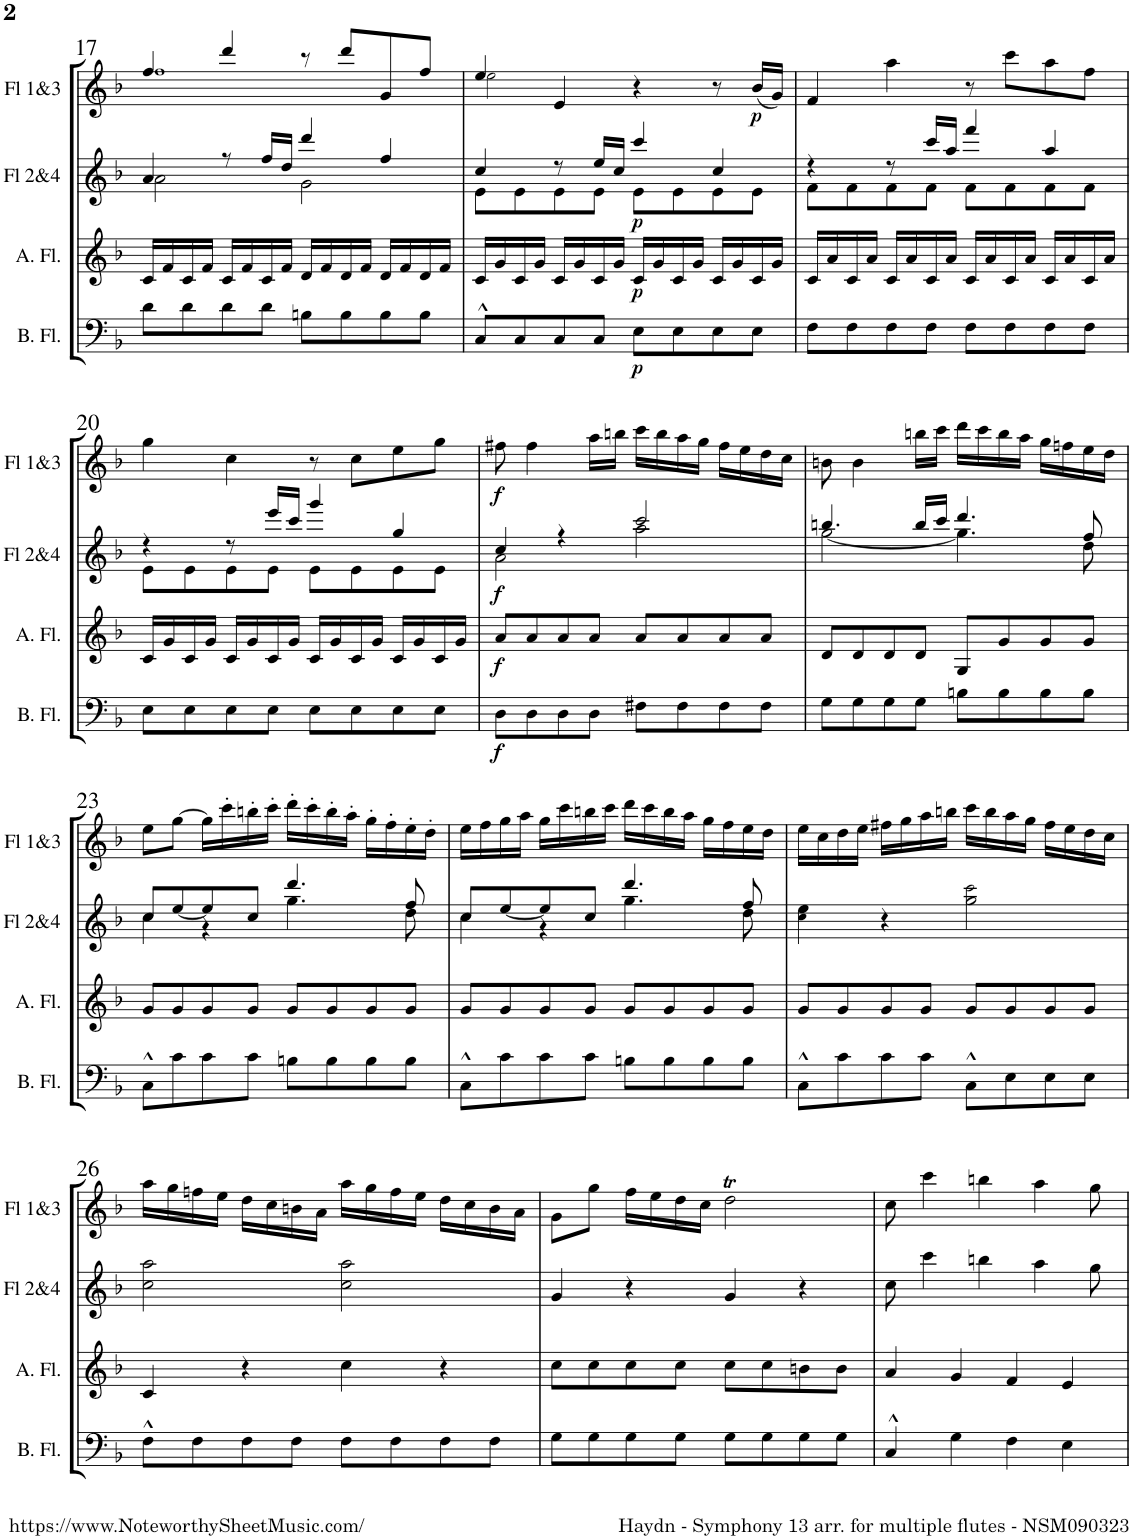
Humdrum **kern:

**kern	**dynam	**kern	**dynam	**kern	**dynam	**kern	**dynam
*part4	*part4	*part3	*part3	*part2	*part2	*part1	*part1
*staff4	*staff4	*staff3	*staff3	*staff2	*staff2	*staff1	*staff1
*I"Bass Flute	*	*I"Alto Flute	*	*I"Flutes 2&amp;4	*	*I"Flutes 1&amp;3	*
*I'B. Fl.	*	*I'A. Fl.	*	*I'Fl 2&amp;4	*	*I'Fl 1&amp;3	*
!!LO:PB:g=z
*clefF4	*	*clefG2	*	*clefG2	*	*clefG2	*
*k[b-]	*	*k[b-]	*	*k[b-]	*	*k[b-]	*
*M4/4	*	*M4/4	*	*M4/4	*	*M4/4	*
*met(c)	*	*met(c)	*	*met(c)	*	*met(c)	*
=17	=17	=17	=17	=17	=17	=17	=17
*	*	*	*	*^	*	*^	*
8d\L	.	16c/LL	.	4a/	2a\	.	4ff/	1ff!	.
.	.	16f/	.	.	.	.	.	.	.
8d\	.	16c/	.	.	.	.	.	.	.
.	.	16f/JJ	.	.	.	.	.	.	.
8d\	.	16c/LL	.	8r	.	.	4ddd/	.	.
.	.	16f/	.	.	.	.	.	.	.
8d\J	.	16c/	.	16ff/LL	.	.	.	.	.
.	.	16f/JJ	.	16dd/JJ	.	.	.	.	.
8Bn\L	.	16d/LL	.	4ddd/	2g\	.	8r	.	.
.	.	16f/	.	.	.	.	.	.	.
8B\	.	16d/	.	.	.	.	8ddd/L	.	.
.	.	16f/JJ	.	.	.	.	.	.	.
8B\	.	16d/LL	.	4ff/	.	.	8g/	.	.
.	.	16f/	.	.	.	.	.	.	.
8B\J	.	16d/	.	.	.	.	8ff/J	.	.
.	.	16f/JJ	.	.	.	.	.	.	.
=18	=18	=18	=18	=18	=18	=18	=18	=18	=18
8C^^/L	.	16c/LL	.	4cc/	8e\L	.	4ee/	2ee!\	.
.	.	16g/	.	.	.	.	.	.	.
8C/	.	16c/	.	.	8e\	.	.	.	.
.	.	16g/JJ	.	.	.	.	.	.	.
8C/	.	16c/LL	.	8r	8e\	.	4e/	.	.
.	.	16g/	.	.	.	.	.	.	.
8C/J	.	16c/	.	16ee/LL	8e\J	.	.	.	.
.	.	16g/JJ	.	16cc/JJ	.	.	.	.	.
!	!LO:DY:b	!	!LO:DY:b	!	!	!LO:DY:b	!	!	!
8E\L	p	16c/LL	p	4ccc/	8e\L	p	4r	2ryy	.
.	.	16g/	.	.	.	.	.	.	.
8E\	.	16c/	.	.	8e\	.	.	.	.
.	.	16g/JJ	.	.	.	.	.	.	.
8E\	.	16c/LL	.	4cc/	8e\	.	8r	.	.
.	.	16g/	.	.	.	.	.	.	.
!	!	!	!	!	!	!	!	!	!LO:DY:b
8E\J	.	16c/	.	.	8e\J	.	(16b-/LL	.	p
.	.	16g/JJ	.	.	.	.	16g/JJ)	.	.
*	*	*	*	*	*	*	*v	*v	*
=19	=19	=19	=19	=19	=19	=19	=19	=19
8F\L	.	16c/LL	.	4r	8f\L	.	4f/	.
.	.	16a/	.	.	.	.	.	.
8F\	.	16c/	.	.	8f\	.	.	.
.	.	16a/JJ	.	.	.	.	.	.
8F\	.	16c/LL	.	8r	8f\	.	4aa\	.
.	.	16a/	.	.	.	.	.	.
8F\J	.	16c/	.	16ccc/LL	8f\J	.	.	.
.	.	16a/JJ	.	16aa/JJ	.	.	.	.
8F\L	.	16c/LL	.	4fff/	8f\L	.	8r	.
.	.	16a/	.	.	.	.	.	.
8F\	.	16c/	.	.	8f\	.	8ccc\L	.
.	.	16a/JJ	.	.	.	.	.	.
8F\	.	16c/LL	.	4aa/	8f\	.	8aa\	.
.	.	16a/	.	.	.	.	.	.
8F\J	.	16c/	.	.	8f\J	.	8ff\J	.
.	.	16a/JJ	.	.	.	.	.	.
!!LO:LB:g=z
=20	=20	=20	=20	=20	=20	=20	=20	=20
8E\L	.	16c/LL	.	4r	8e\L	.	4gg\	.
.	.	16g/	.	.	.	.	.	.
8E\	.	16c/	.	.	8e\	.	.	.
.	.	16g/JJ	.	.	.	.	.	.
8E\	.	16c/LL	.	8r	8e\	.	4cc\	.
.	.	16g/	.	.	.	.	.	.
8E\J	.	16c/	.	16eee/LL	8e\J	.	.	.
.	.	16g/JJ	.	16ccc/JJ	.	.	.	.
8E\L	.	16c/LL	.	4ggg/	8e\L	.	8r	.
.	.	16g/	.	.	.	.	.	.
8E\	.	16c/	.	.	8e\	.	8cc\L	.
.	.	16g/JJ	.	.	.	.	.	.
8E\	.	16c/LL	.	4gg/	8e\	.	8ee\	.
.	.	16g/	.	.	.	.	.	.
8E\J	.	16c/	.	.	8e\J	.	8gg\J	.
.	.	16g/JJ	.	.	.	.	.	.
=21	=21	=21	=21	=21	=21	=21	=21	=21
!	!LO:DY:b	!	!LO:DY:b	!	!	!LO:DY:b	!	!LO:DY:b
8D\L	f	8a/L	f	4cc/	2a\	f	8ff#X\	f
8D\	.	8a/	.	.	.	.	4ff#\	.
8D\	.	8a/	.	4r	.	.	.	.
8D\J	.	8a/J	.	.	.	.	16aa\LL	.
.	.	.	.	.	.	.	16bbn\JJ	.
8F#X\L	.	8a/L	.	2ccc/	2aa\	.	16ccc\LL	.
.	.	.	.	.	.	.	16bb\	.
8F#\	.	8a/	.	.	.	.	16aa\	.
.	.	.	.	.	.	.	16gg\JJ	.
8F#\	.	8a/	.	.	.	.	16ff#\LL	.
.	.	.	.	.	.	.	16ee\	.
8F#\J	.	8a/J	.	.	.	.	16dd\	.
.	.	.	.	.	.	.	16cc\JJ	.
=22	=22	=22	=22	=22	=22	=22	=22	=22
8G\L	.	8d/L	.	4.bbn/	[2gg\	.	8bn\	.
8G\	.	8d/	.	.	.	.	4b\	.
8G\	.	8d/	.	.	.	.	.	.
8G\J	.	8d/J	.	16bb/LL	.	.	16bbn\LL	.
.	.	.	.	16ccc/JJ	.	.	16ccc\JJ	.
8Bn\L	.	8G/L	.	4.ddd/	4.gg\]	.	16ddd\LL	.
.	.	.	.	.	.	.	16ccc\	.
8B\	.	8g/	.	.	.	.	16bb\	.
.	.	.	.	.	.	.	16aa\JJ	.
8B\	.	8g/	.	.	.	.	16gg\LL	.
.	.	.	.	.	.	.	16ffn\	.
8B\J	.	8g/J	.	8ff/	8dd\	.	16ee\	.
.	.	.	.	.	.	.	16dd\JJ	.
!!LO:LB:g=z
=23	=23	=23	=23	=23	=23	=23	=23	=23
8C^^\L	.	8g/L	.	8cc/L	4cc\	.	8ee\L	.
8c\	.	8g/	.	[<8ee/	.	.	[8gg\J	.
8c\	.	8g/	.	8ee/]	4r	.	16gg\LL]	.
.	.	.	.	.	.	.	16ccc'\	.
8c\J	.	8g/J	.	8cc/J	.	.	16bbn'\	.
.	.	.	.	.	.	.	16ccc'\JJ	.
8Bn\L	.	8g/L	.	4.ddd/	4.gg\	.	16ddd'\LL	.
.	.	.	.	.	.	.	16ccc'\	.
8B\	.	8g/	.	.	.	.	16bb'\	.
.	.	.	.	.	.	.	16aa'\JJ	.
8B\	.	8g/	.	.	.	.	16gg'\LL	.
.	.	.	.	.	.	.	16ff'\	.
8B\J	.	8g/J	.	8ff/	8dd\	.	16ee'\	.
.	.	.	.	.	.	.	16dd'\JJ	.
=24	=24	=24	=24	=24	=24	=24	=24	=24
8C^^\L	.	8g/L	.	8cc/L	4cc\	.	16ee\LL	.
.	.	.	.	.	.	.	16ff\	.
8c\	.	8g/	.	[<8ee/	.	.	16gg\	.
.	.	.	.	.	.	.	16aa\JJ	.
8c\	.	8g/	.	8ee/]	4r	.	16gg\LL	.
.	.	.	.	.	.	.	16ccc\	.
8c\J	.	8g/J	.	8cc/J	.	.	16bbn\	.
.	.	.	.	.	.	.	16ccc\JJ	.
8Bn\L	.	8g/L	.	4.ddd/	4.gg\	.	16ddd\LL	.
.	.	.	.	.	.	.	16ccc\	.
8B\	.	8g/	.	.	.	.	16bb\	.
.	.	.	.	.	.	.	16aa\JJ	.
8B\	.	8g/	.	.	.	.	16gg\LL	.
.	.	.	.	.	.	.	16ff\	.
8B\J	.	8g/J	.	8ff/	8dd\	.	16ee\	.
.	.	.	.	.	.	.	16dd\JJ	.
*	*	*	*	*v	*v	*	*	*
=25	=25	=25	=25	=25	=25	=25	=25
8C^^\L	.	8g/L	.	4cc!\ 4ee\	.	16ee\LL	.
.	.	.	.	.	.	16cc\	.
8c\	.	8g/	.	.	.	16dd\	.
.	.	.	.	.	.	16ee\JJ	.
8c\	.	8g/	.	4r	.	16ff#X\LL	.
.	.	.	.	.	.	16gg\	.
8c\J	.	8g/J	.	.	.	16aa\	.
.	.	.	.	.	.	16bbn\JJ	.
8C^^\L	.	8g/L	.	2gg\ 2ccc!\	.	16ccc\LL	.
.	.	.	.	.	.	16bb\	.
8E\	.	8g/	.	.	.	16aa\	.
.	.	.	.	.	.	16gg\JJ	.
8E\	.	8g/	.	.	.	16ff#\LL	.
.	.	.	.	.	.	16ee\	.
8E\J	.	8g/J	.	.	.	16dd\	.
.	.	.	.	.	.	16cc\JJ	.
!!LO:LB:g=z
=26	=26	=26	=26	=26	=26	=26	=26
8F^^\L	.	4c/	.	2cc\ 2aa\	.	16aa\LL	.
.	.	.	.	.	.	16gg\	.
8F\	.	.	.	.	.	16ffn\	.
.	.	.	.	.	.	16ee\JJ	.
8F\	.	4r	.	.	.	16dd\LL	.
.	.	.	.	.	.	16cc\	.
8F\J	.	.	.	.	.	16bn\	.
.	.	.	.	.	.	16a\JJ	.
8F\L	.	4cc\	.	2cc\ 2aa\	.	16aa\LL	.
.	.	.	.	.	.	16gg\	.
8F\	.	.	.	.	.	16ff\	.
.	.	.	.	.	.	16ee\JJ	.
8F\	.	4r	.	.	.	16dd\LL	.
.	.	.	.	.	.	16cc\	.
8F\J	.	.	.	.	.	16b\	.
.	.	.	.	.	.	16a\JJ	.
=27	=27	=27	=27	=27	=27	=27	=27
8G\L	.	8cc\L	.	4g/	.	8g\L	.
8G\	.	8cc\	.	.	.	8gg\J	.
8G\	.	8cc\	.	4r	.	16ff\LL	.
.	.	.	.	.	.	16ee\	.
8G\J	.	8cc\J	.	.	.	16dd\	.
.	.	.	.	.	.	16cc\JJ	.
8G\L	.	8cc\L	.	4g/	.	2ddT\	.
8G\	.	8cc\	.	.	.	.	.
8G\	.	8bn\	.	4r	.	.	.
8G\J	.	8b\J	.	.	.	.	.
=28	=28	=28	=28	=28	=28	=28	=28
4C^^/	.	4a/	.	8cc\	.	8cc\	.
.	.	.	.	4ccc\	.	4ccc\	.
4G\	.	4g/	.	.	.	.	.
.	.	.	.	4bbn\	.	4bbn\	.
4F\	.	4f/	.	.	.	.	.
.	.	.	.	4aa\	.	4aa\	.
4E\	.	4e/	.	.	.	.	.
.	.	.	.	8gg\	.	8gg\	.
=	=	=	=	=	=	=	=
*-	*-	*-	*-	*-	*-	*-	*-
